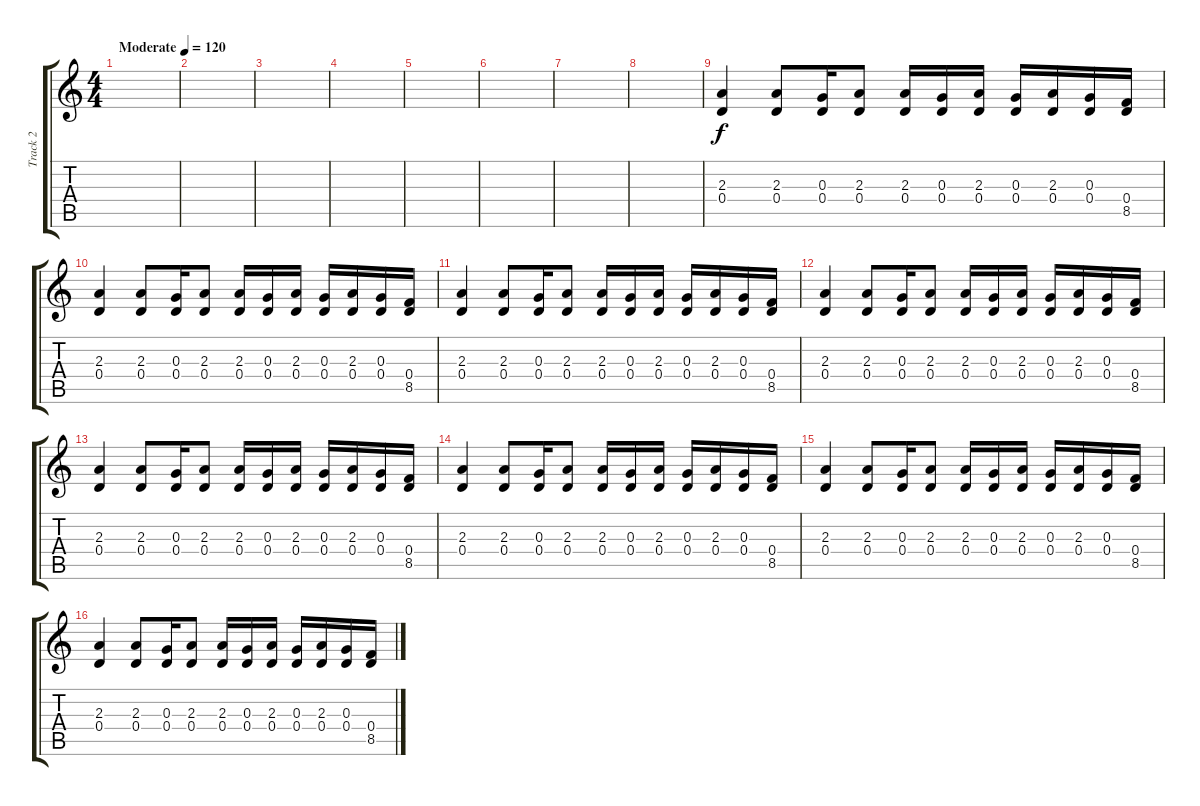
\track ("Track 2" "Track 2") {instrument electricguitarjazz}
\staff {score tabs}
\tuning (E4 B3 G3 D3 A2 E2) {hide}
\ts (4 4)
\tempo (120 "Moderate")
\clef g2
\ks c
|
|
|
|
|
|
|
|
(2.3 0.4).4 (2.3 0.4).8{dy f} (0.3 0.4).16 (2.3 0.4).8 (2.3 0.4).16 (0.3 0.4).16 (2.3 0.4).16 (0.3 0.4).16 (2.3 0.4).16 (0.3 0.4).16 (0.4 8.5).16 |
(2.3 0.4).4 (2.3 0.4).8 (0.3 0.4).16 (2.3 0.4).8 (2.3 0.4).16 (0.3 0.4).16 (2.3 0.4).16 (0.3 0.4).16 (2.3 0.4).16 (0.3 0.4).16 (0.4 8.5).16 |
(2.3 0.4).4 (2.3 0.4).8 (0.3 0.4).16 (2.3 0.4).8 (2.3 0.4).16 (0.3 0.4).16 (2.3 0.4).16 (0.3 0.4).16 (2.3 0.4).16 (0.3 0.4).16 (0.4 8.5).16 |
(2.3 0.4).4 (2.3 0.4).8 (0.3 0.4).16 (2.3 0.4).8 (2.3 0.4).16 (0.3 0.4).16 (2.3 0.4).16 (0.3 0.4).16 (2.3 0.4).16 (0.3 0.4).16 (0.4 8.5).16 |
(2.3 0.4).4 (2.3 0.4).8 (0.3 0.4).16 (2.3 0.4).8 (2.3 0.4).16 (0.3 0.4).16 (2.3 0.4).16 (0.3 0.4).16 (2.3 0.4).16 (0.3 0.4).16 (0.4 8.5).16 |
(2.3 0.4).4 (2.3 0.4).8 (0.3 0.4).16 (2.3 0.4).8 (2.3 0.4).16 (0.3 0.4).16 (2.3 0.4).16 (0.3 0.4).16 (2.3 0.4).16 (0.3 0.4).16 (0.4 8.5).16 |
(2.3 0.4).4 (2.3 0.4).8 (0.3 0.4).16 (2.3 0.4).8 (2.3 0.4).16 (0.3 0.4).16 (2.3 0.4).16 (0.3 0.4).16 (2.3 0.4).16 (0.3 0.4).16 (0.4 8.5).16 |
(2.3 0.4).4 (2.3 0.4).8 (0.3 0.4).16 (2.3 0.4).8 (2.3 0.4).16 (0.3 0.4).16 (2.3 0.4).16 (0.3 0.4).16 (2.3 0.4).16 (0.3 0.4).16 (0.4 8.5).16
